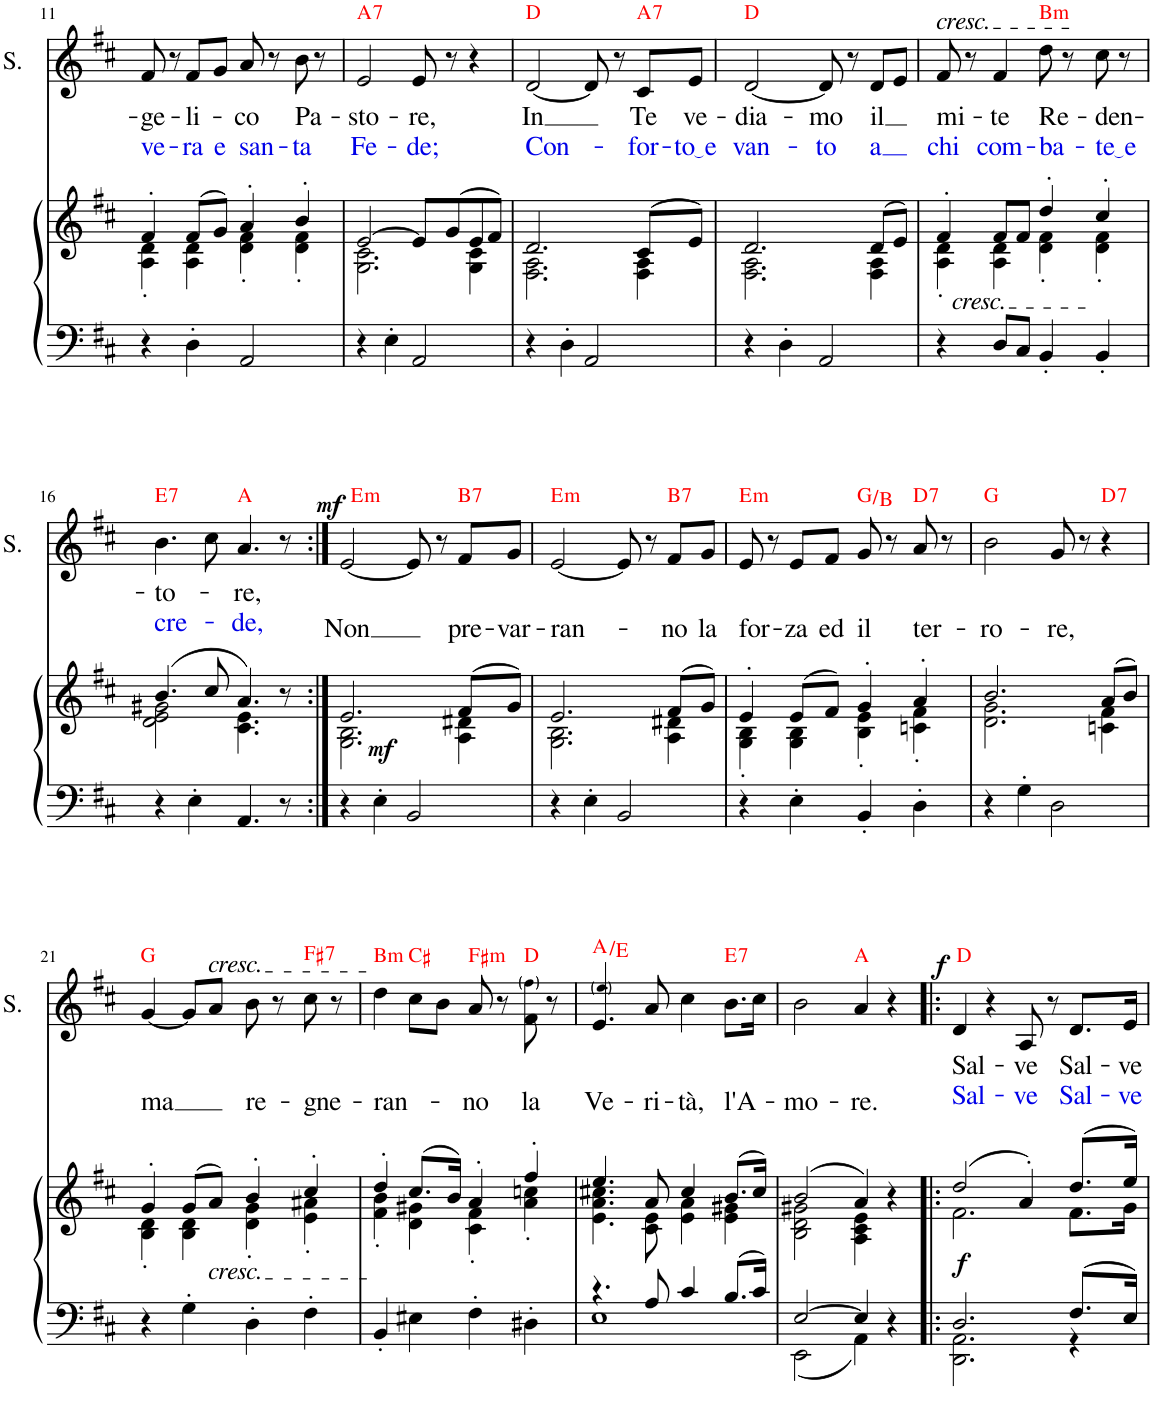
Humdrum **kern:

**kern	**kern	**dynam	**kern	**text	**text	**dynam	**harte
*part2	*part2	*part2	*part1	*part1	*part1	*part1	*part1
*staff3	*staff2	*staff2/3	*staff1	*staff1	*staff1	*staff1	*
*I"Organo	*	*	*I"Soprano	*	*	*	*
*	*	*	*I'S.	*	*	*	*
!!LO:PB:g=z
*clefF4	*clefG2	*	*clefG2	*	*	*	*
*k[f#c#]	*k[f#c#]	*	*k[f#c#]	*	*	*	*
*M4/4	*M4/4	*	*M4/4	*	*	*	*
*met(c)	*met(c)	*	*met(c)	*	*	*	*
=11	=11	=11	=11	=11	=11	=11	=11
*	*^	*	*	*	*	*	*
!	!	!	!	!	!LO:LY:b	!LO:LY:b:color=#0000E7	!	!
4r	4f#'/	4A\' 4d\'	.	8f#/	-ge-	ve-	.	.
.	.	.	.	8r	.	.	.	.
!	!	!	!	!	!LO:LY:b	!LO:LY:b:color=#0000E7	!	!
4D'\	(8f#/L	4A\ 4d\	.	8f#/L	-li-	-ra	.	.
!	!	!	!	!	!	!LO:LY:b:color=#0000E7	!	!
.	8g/J)	.	.	8g/J	.	e	.	.
!	!	!	!	!	!LO:LY:b	!LO:LY:b:color=#0000E7	!	!
2AA/	4a'/	4d\' 4f#\'	.	8a/	-co	san-	.	.
.	.	.	.	8r	.	.	.	.
!	!	!	!	!	!LO:LY:b	!LO:LY:b:color=#0000E7	!	!
.	4b'/	4d\' 4f#\'	.	8b\	Pa-	-ta	.	.
.	.	.	.	8r	.	.	.	.
=12	=12	=12	=12	=12	=12	=12	=12	=12
!	!	!	!	!	!LO:LY:b	!LO:LY:b:color=#0000E7	!	!LO:H:kt=7
4r	[2e/	2.G\ 2.c#\	.	2e/	-sto-	Fe-	.	A:7
4E'\	.	.	.	.	.	.	.	.
!	!	!	!	!	!LO:LY:b	!LO:LY:b:color=#0000E7	!	!
2AA/	8e/L]	.	.	8e/	-re,	-de;	.	.
.	(8g/	.	.	8r	.	.	.	.
.	8e/	4G\ 4c#\	.	4r	.	.	.	.
.	8f#/J)	.	.	.	.	.	.	.
=13	=13	=13	=13	=13	=13	=13	=13	=13
!	!	!	!	!	!LO:LY:b	!LO:LY:b:color=#0000E7	!	!
4r	2.d/	2.F#\ 2.A\	.	[2d/	In	Con-	.	D:maj
4D'\	.	.	.	.	.	.	.	.
2AA/	.	.	.	8d/]	.	.	.	.
.	.	.	.	8r	.	.	.	.
!	!	!	!	!	!LO:LY:b	!LO:LY:b:color=#0000E7	!	!LO:H:kt=7
.	(8c#/L	4F#\ 4A\	.	8c#/L	Te	-for-	.	A:7
!	!	!	!	!	!LO:LY:b	!LO:LY:b:color=#0000E7	!	!
.	8e/J)	.	.	8e/J	ve-	to e	.	.
=14	=14	=14	=14	=14	=14	=14	=14	=14
!	!	!	!	!	!LO:LY:b	!LO:LY:b:color=#0000E7	!	!
4r	2.d/	2.F#\ 2.A\	.	[2d/	-dia-	van-	.	D:maj
4D'\	.	.	.	.	.	.	.	.
!	!	!	!	!	!LO:LY:b	!LO:LY:b:color=#0000E7	!	!
2AA/	.	.	.	8d/]	-mo	-to	.	.
.	.	.	.	8r	.	.	.	.
!	!	!	!	!	!LO:LY:b	!LO:LY:b:color=#0000E7	!	!
.	(8d/L	4F#\ 4A\	.	8d/L	il	a	.	.
.	8e/J)	.	.	8e/J	.	.	.	.
=15	=15	=15	=15	=15	=15	=15	=15	=15
!	!	!	!	!LO:TX:a:i:t=cresc.	!	!	!	!
!	!	!	!	!	!LO:LY:b	!LO:LY:b:color=#0000E7	!	!
*	*	*^	*	*	*	*	*	*
4r	4f#'/	4A\' 4d\'	8ryy	.	8f#/	mi-	chi	.	.
!	!	!	!LO:TX:b:i:t=cresc.	!	!	!	!	!	!
.	.	.	2..ryy	.	8r	.	.	.	.
!	!	!	!	!	!	!LO:LY:b	!LO:LY:b:color=#0000E7	!	!
8D/L	8f#/L	4A\ 4d\	.	.	4f#/	-te	com-	.	.
8C#/J	8f#/J	.	.	.	.	.	.	.	.
!	!	!	!	!	!	!LO:LY:b	!LO:LY:b:color=#0000E7	!	!LO:H:kt=m
4BB'/	4dd'/	4d\' 4f#\'	.	.	8dd\	Re-	-ba-	.	B:min
.	.	.	.	.	8r	.	.	.	.
!	!	!	!	!	!	!LO:LY:b	!LO:LY:b:color=#0000E7	!	!
4BB'/	4cc#'/	4d\' 4f#\'	.	.	8cc#\	-den-	te e	.	.
.	.	.	.	.	8r	.	.	.	.
!!LO:LB:g=z
=16	=16	=16	=16	=16	=16	=16	=16	=16	=16
!	!	!	!	!	!	!LO:LY:b	!LO:LY:b:color=#0000E7	!	!LO:H:kt=7
*	*	*v	*v	*	*	*	*	*	*
4r	(4.b/	2d\ 2e\ 2g#X\	.	4.b\	-to-	cre-	.	E:7
4E'\	.	.	.	.	.	.	.	.
.	8cc#/	.	.	8cc#\	.	.	.	.
!	!	!	!	!	!LO:LY:b	!LO:LY:b:color=#0000E7	!	!
4.AA/	4.a/)	4.c#\ 4.e\	.	4.a/	-re,	-de,	.	A:maj
8r	8r	8ryy	.	8r	.	.	.	.
=17:|!	=17:|!	=17:|!	=17:|!	=17:|!	=17:|!	=17:|!	=17:|!	=17:|!
!	!	!	!	!	!LO:LY:b	!	!LO:DY:a	!LO:H:kt=m
*	*	*^	*	*	*	*	*	*
4r	2.e/	2.G\ 2.B\	4.ryy	.	[2e/	Non	.	mf	E:min
4E'\	.	.	.	.	.	.	.	.	.
!	!	!	!	!LO:DY:b	!	!	!	!	!
.	.	.	2ryy	mf	.	.	.	.	.
2BB/	.	.	.	.	8e/]	.	.	.	.
.	.	.	.	.	8r	.	.	.	.
!	!	!	!	!	!	!LO:LY:b	!	!	!LO:H:kt=7
.	(8f#/L	4A\ 4d#X\	.	.	8f#/L	pre-	.	.	B:7
!	!	!	!	!	!	!LO:LY:b	!	!	!
.	8g/J)	.	8ryy	.	8g/J	-var-	.	.	.
=18	=18	=18	=18	=18	=18	=18	=18	=18	=18
!	!	!	!	!	!	!LO:LY:b	!	!	!LO:H:kt=m
*	*	*v	*v	*	*	*	*	*	*
4r	2.e/	2.G\ 2.B\	.	[2e/	-ran-	.	.	E:min
4E'\	.	.	.	.	.	.	.	.
2BB/	.	.	.	8e/]	.	.	.	.
.	.	.	.	8r	.	.	.	.
!	!	!	!	!	!LO:LY:b	!	!	!LO:H:kt=7
.	(8f#/L	4A\ 4d#X\	.	8f#/L	-no	.	.	B:7
!	!	!	!	!	!LO:LY:b	!	!	!
.	8g/J)	.	.	8g/J	la	.	.	.
=19	=19	=19	=19	=19	=19	=19	=19	=19
!	!	!	!	!	!LO:LY:b	!	!	!LO:H:kt=m
4r	4e'/	4G\' 4B\'	.	8e/	for-	.	.	E:min
.	.	.	.	8r	.	.	.	.
!	!	!	!	!	!LO:LY:b	!	!	!
4E'\	(8e/L	4G\ 4B\	.	8e/L	-za	.	.	.
!	!	!	!	!	!LO:LY:b	!	!	!
.	8f#/J)	.	.	8f#/J	ed	.	.	.
!	!	!	!	!	!LO:LY:b	!	!	!
4BB'/	4g'/	4B\' 4e\'	.	8g/	il	.	.	G:maj/3
.	.	.	.	8r	.	.	.	.
!	!	!	!	!	!LO:LY:b	!	!	!LO:H:kt=7
4D'\	4a'/	4cn\' 4f#\'	.	8a/	ter-	.	.	D:7
.	.	.	.	8r	.	.	.	.
=20	=20	=20	=20	=20	=20	=20	=20	=20
!	!	!	!	!	!LO:LY:b	!	!	!
4r	2.b/	2.d\ 2.g\	.	2b\	-ro-	.	.	G:maj
4G'\	.	.	.	.	.	.	.	.
!	!	!	!	!	!LO:LY:b	!	!	!
2D\	.	.	.	8g/	-re,	.	.	.
.	.	.	.	8r	.	.	.	.
!	!	!	!	!	!	!	!	!LO:H:kt=7
.	(8a/L	4cn\ 4f#\	.	4r	.	.	.	D:7
.	8b/J)	.	.	.	.	.	.	.
!!LO:LB:g=z
=21	=21	=21	=21	=21	=21	=21	=21	=21
!	!	!	!	!	!LO:LY:b	!	!	!
4r	4g'/	4B\' 4d\'	.	[4g/	ma	.	.	G:maj
4G'\	(8g/L	4B\ 4d\	.	8g/L]	.	.	.	.
!	!	!	!	!LO:TX:a:i:t=cresc.	!	!	!	!
!	!LO:TX:b:i:t=cresc.	!	!	!	!	!	!	!
.	8a/J)	.	.	8a/J	.	.	.	.
!	!	!	!	!	!LO:LY:b	!	!	!
4D'\	4b'/	4d\' 4g\'	.	8b\	re-	.	.	.
.	.	.	.	8r	.	.	.	.
!	!	!	!	!	!LO:LY:b	!	!	!LO:H:kt=7
4F#'\	4cc#'/	4e\' 4a#X\'	.	8cc#\	-gne-	.	.	F#:7
.	.	.	.	8r	.	.	.	.
=22	=22	=22	=22	=22	=22	=22	=22	=22
!	!	!	!	!	!LO:LY:b	!	!	!LO:H:kt=m
4BB'/	4dd'/	4f#\' 4b\'	.	4dd\	-ran-	.	.	B:min
4E#X\	(8.cc#/L	4d\ 4g#X\	.	8cc#\L	.	.	.	C#:maj
.	.	.	.	8b\J	.	.	.	.
.	16b/Jk)	.	.	.	.	.	.	.
!	!	!	!	!	!LO:LY:b	!	!	!LO:H:kt=m
4F#'\	4a'/	4c#\' 4f#\'	.	8a/	-no	.	.	F#:min
.	.	.	.	8r	.	.	.	.
!	!	!	!	!	!LO:LY:b	!	!	!
4D#X'\	4ff#'/	4a\' 4ccn\'	.	8f#\ 8ff#!\	la	.	.	D:maj
.	.	.	.	8r	.	.	.	.
=23	=23	=23	=23	=23	=23	=23	=23	=23
*^	*	*	*	*	*	*	*	*
!	!	!	!	!	!	!LO:LY:b	!	!	!
4.r	1E	4.ee/	4.e\ 4.a\ 4.cc#X\	.	4.e/ 4.ee!/	Ve-	.	.	A:maj/5
!	!	!	!	!	!	!LO:LY:b	!	!	!
8A/	.	8a/	8c#\ 8e\	.	8a/	-ri-	.	.	.
!	!	!	!	!	!	!LO:LY:b	!	!	!
4c#/	.	4cc#/	4e\ 4a\	.	4cc#\	-tà,	.	.	.
!	!	!	!	!	!	!LO:LY:b	!	!	!LO:H:kt=7
8.B/L	.	(8.b/L	4e\ 4g#X\	.	8.b\L	l'A-	.	.	E:7
16c#/Jk	.	16cc#/Jk)	.	.	16cc#\Jk	.	.	.	.
=24	=24	=24	=24	=24	=24	=24	=24	=24	=24
!	!	!	!	!	!	!LO:LY:b	!	!	!
[2E/	2EE\	(2b/	2B\ 2d\ 2g#X\	.	2b\	-mo-	.	.	.
!	!	!	!	!	!	!LO:LY:b	!	!	!
4E/]	4AA\	4a/)	4A\ 4c#\ 4e\	.	4a/	-re.	.	.	A:maj
4r	4ryy	4r	4ryy	.	4r	.	.	.	.
=25!|:	=25!|:	=25!|:	=25!|:	=25!|:	=25!|:	=25!|:	=25!|:	=25!|:	=25!|:
!	!	!	!	!LO:DY:b	!	!LO:LY:b	!LO:LY:b:color=#0000E7	!LO:DY:a	!
2.D/	2.DD\ 2.AA\	(2dd/	2.f#\	f	4d/	Sal-	Sal-	f	D:maj
.	.	.	.	.	4r	.	.	.	.
!	!	!	!	!	!	!LO:LY:b	!LO:LY:b:color=#0000E7	!	!
.	.	4a'/)	.	.	8A/	-ve	-ve	.	.
.	.	.	.	.	8r	.	.	.	.
!	!	!	!	!	!	!LO:LY:b	!LO:LY:b:color=#0000E7	!	!
8.F#/L	4r	(8.dd/L	8.f#\L	.	8.d/L	Sal-	Sal-	.	.
!	!	!	!	!	!	!LO:LY:b	!LO:LY:b:color=#0000E7	!	!
16E/Jk	.	16ee/Jk)	16g\Jk	.	16e/Jk	-ve	-ve	.	.
*v	*v	*	*	*	*	*	*	*	*
*	*v	*v	*	*	*	*	*	*
=	=	=	=	=	=	=	=
*-	*-	*-	*-	*-	*-	*-	*-
